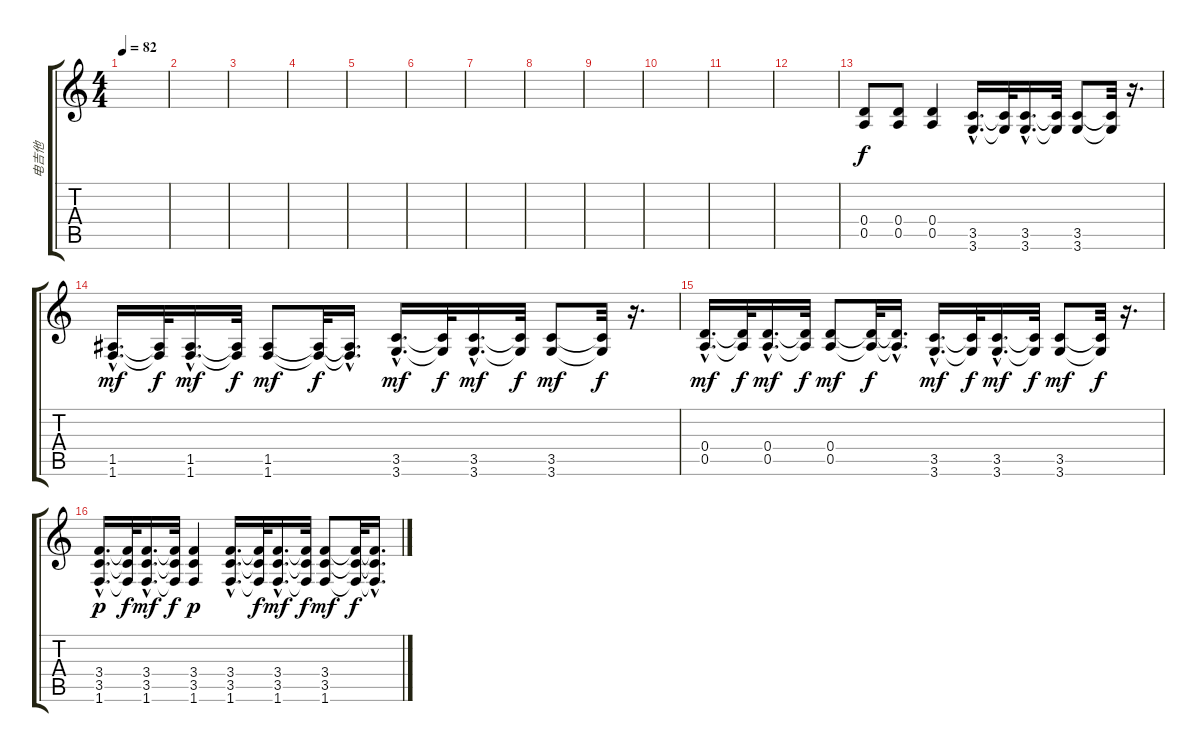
\track ("电吉他" "电吉他") {instrument overdrivenguitar}
\staff {score tabs}
\tuning (E4 B3 G3 D3 A2 E2) {hide}
\ts (4 4)
\tempo 82
\clef g2
\ks c
|
|
|
|
|
|
|
|
|
|
|
|
(0.4 0.5).8 (0.4 0.5).8 (0.4 0.5).4 (3.5{hac} 3.6{hac}).16{d dy f} (3.5{t} 3.6{t}).32 (3.5{hac} 3.6{hac}).16{d} (3.5{t} 3.6{t}).32 (3.5 3.6).8 (3.5{t} 3.6{t}).32 r.16{d} |
(1.5{hac} 1.6{hac}).16{d dy mf} (1.5{t} 1.6{t}).32{dy f} (1.5{hac} 1.6{hac}).16{d dy mf} (1.5{t} 1.6{t}).32{dy f} (1.5 1.6).8{dy mf} (1.5{t} 1.6{t}).32{dy f} (1.5{hac t} 1.6{hac t}).16{d} (3.5{hac} 3.6{hac}).16{d dy mf} (3.5{t} 3.6{t}).32{dy f} (3.5{hac} 3.6{hac}).16{d dy mf} (3.5{t} 3.6{t}).32{dy f} (3.5 3.6).8{dy mf} (3.5{t} 3.6{t}).32{dy f} r.16{d} |
(0.4{hac} 0.5{hac}).16{d dy mf} (0.4{t} 0.5{t}).32{dy f} (0.4{hac} 0.5{hac}).16{d dy mf} (0.4{t} 0.5{t}).32{dy f} (0.4 0.5).8{dy mf} (0.4{t} 0.5{t}).32{dy f} (0.4{hac t} 0.5{hac t}).16{d} (3.5{hac} 3.6{hac}).16{d dy mf} (3.5{t} 3.6{t}).32{dy f} (3.5{hac} 3.6{hac}).16{d dy mf} (3.5{t} 3.6{t}).32{dy f} (3.5 3.6).8{dy mf} (3.5{t} 3.6{t}).32{dy f} r.16{d} |
(3.4{hac} 3.5{hac} 1.6{hac}).16{d dy p} (3.4{t} 3.5{t} 1.6{t}).32{dy f} (3.4{hac} 3.5{hac} 1.6{hac}).16{d dy mf} (3.4{t} 3.5{t} 1.6{t}).32{dy f} (3.4 3.5 1.6).4{dy p} (3.4{hac} 3.5{hac} 1.6{hac}).16{d} (3.4{t} 3.5{t} 1.6{t}).32{dy f} (3.4{hac} 3.5{hac} 1.6{hac}).16{d dy mf} (3.4{t} 3.5{t} 1.6{t}).32{dy f} (3.4 3.5 1.6).8{dy mf} (3.4{t} 3.5{t} 1.6{t}).32{dy f} (3.4{hac t} 3.5{hac t} 1.6{hac t}).16{d}
